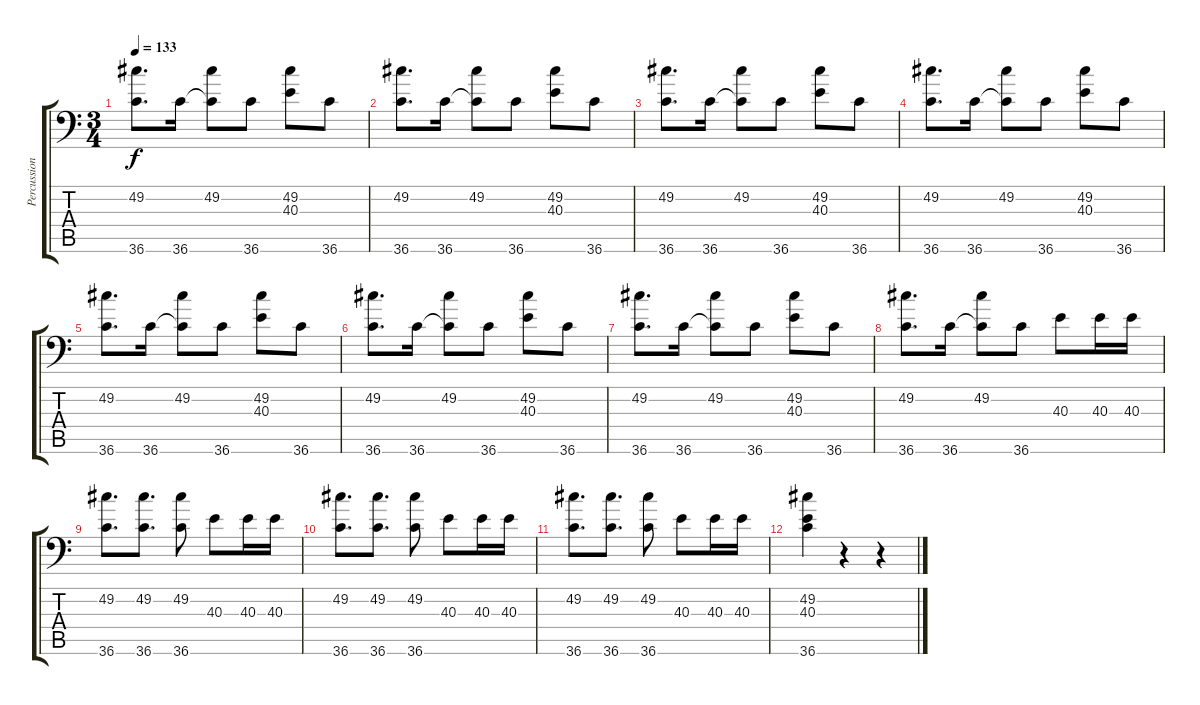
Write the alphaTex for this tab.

\track ("Percussion" "Percussion") {instrument acousticgrandpiano}
\staff {score tabs}
\tuning (C-1 C-1 C-1 C-1 C-1 C-1) {hide}
\ts (3 4)
\tempo 133
\clef f4
\ks c
(49.2 36.6).8{d dy f} 36.6.16 (49.2 36.6{t}).8 36.6.8 (49.2 40.3).8 36.6.8 |
(49.2 36.6).8{d} 36.6.16 (49.2 36.6{t}).8 36.6.8 (49.2 40.3).8 36.6.8 |
(49.2 36.6).8{d} 36.6.16 (49.2 36.6{t}).8 36.6.8 (49.2 40.3).8 36.6.8 |
(49.2 36.6).8{d} 36.6.16 (49.2 36.6{t}).8 36.6.8 (49.2 40.3).8 36.6.8 |
(49.2 36.6).8{d} 36.6.16 (49.2 36.6{t}).8 36.6.8 (49.2 40.3).8 36.6.8 |
(49.2 36.6).8{d} 36.6.16 (49.2 36.6{t}).8 36.6.8 (49.2 40.3).8 36.6.8 |
(49.2 36.6).8{d} 36.6.16 (49.2 36.6{t}).8 36.6.8 (49.2 40.3).8 36.6.8 |
(49.2 36.6).8{d} 36.6.16 (49.2 36.6{t}).8 36.6.8 40.3.8 40.3.16 40.3.16 |
(49.2 36.6).8{d} (49.2 36.6).8{d} (49.2 36.6).8 40.3.8 40.3.16 40.3.16 |
(49.2 36.6).8{d} (49.2 36.6).8{d} (49.2 36.6).8 40.3.8 40.3.16 40.3.16 |
(49.2 36.6).8{d} (49.2 36.6).8{d} (49.2 36.6).8 40.3.8 40.3.16 40.3.16 |
(49.2 40.3 36.6).4 r.4 r.4
